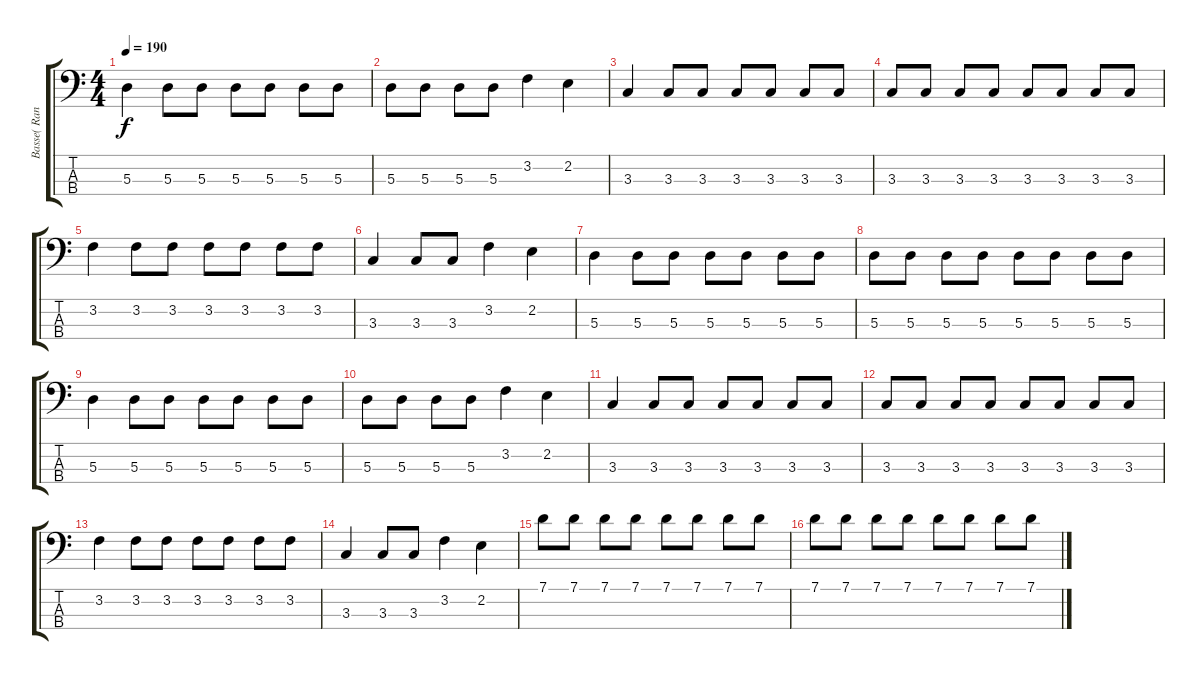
\track ("Basse( Randy Bradbury )" "Basse( Ran") {instrument electricbasspick}
\staff {score tabs}
\tuning (G2 D2 A1 E1) {hide}
\ts (4 4)
\tempo 190
\clef f4
\ks c
5.3.4{dy f} 5.3.8 5.3.8 5.3.8 5.3.8 5.3.8 5.3.8 |
5.3.8 5.3.8 5.3.8 5.3.8 3.2.4 2.2.4 |
3.3.4 3.3.8 3.3.8 3.3.8 3.3.8 3.3.8 3.3.8 |
3.3.8 3.3.8 3.3.8 3.3.8 3.3.8 3.3.8 3.3.8 3.3.8 |
3.2.4 3.2.8 3.2.8 3.2.8 3.2.8 3.2.8 3.2.8 |
3.3.4 3.3.8 3.3.8 3.2.4 2.2.4 |
5.3.4 5.3.8 5.3.8 5.3.8 5.3.8 5.3.8 5.3.8 |
5.3.8 5.3.8 5.3.8 5.3.8 5.3.8 5.3.8 5.3.8 5.3.8 |
5.3.4 5.3.8 5.3.8 5.3.8 5.3.8 5.3.8 5.3.8 |
5.3.8 5.3.8 5.3.8 5.3.8 3.2.4 2.2.4 |
3.3.4 3.3.8 3.3.8 3.3.8 3.3.8 3.3.8 3.3.8 |
3.3.8 3.3.8 3.3.8 3.3.8 3.3.8 3.3.8 3.3.8 3.3.8 |
3.2.4 3.2.8 3.2.8 3.2.8 3.2.8 3.2.8 3.2.8 |
3.3.4 3.3.8 3.3.8 3.2.4 2.2.4 |
7.1.8 7.1.8 7.1.8 7.1.8 7.1.8 7.1.8 7.1.8 7.1.8 |
7.1.8 7.1.8 7.1.8 7.1.8 7.1.8 7.1.8 7.1.8 7.1.8
